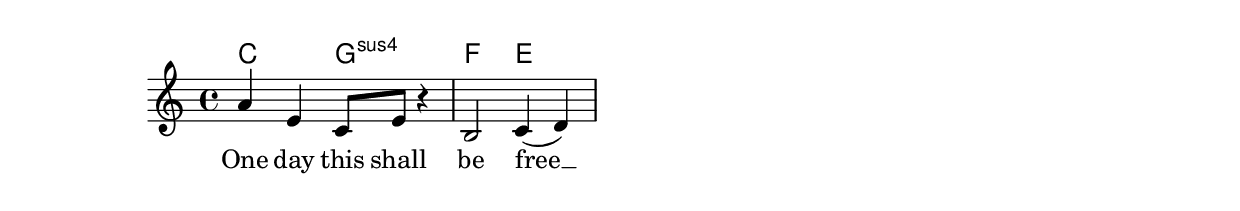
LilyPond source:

%% Do not edit this file; it is automatically
%% generated from LSR http://lsr.dsi.unimi.it
%% This file is in the public domain.
\version "2.13.4"

\header {
  lsrtags = "chords"

%% Translation of GIT committish: b2d4318d6c53df8469dfa4da09b27c15a374d0ca
  texidoces = "
Al juntar nombres de acorde en cifrado americano, melodía y letra,
obtenemos una hoja guía de acordes o «lead sheet»:

"
  doctitlees = "Hoja guía de acordes o «lead sheet» sencilla"


%% Translation of GIT committish: d96023d8792c8af202c7cb8508010c0d3648899d
 texidocde = "
Ein Liedblatt besteht aus Akkordbezeichnungen, einer Melodie und dem Liedtext:

"
  doctitlede = "Ein einfaches Liedblatt"

  texidoc = "
When put together, chord names, a melody, and lyrics form a lead sheet:

"
  doctitle = "Simple lead sheet"
} % begin verbatim

<<
  \chords { c2 g:sus4 f e }
  \relative c'' {
    a4 e c8 e r4
    b2 c4( d)
  }
  \addlyrics { One day this shall be free __ }
>>

